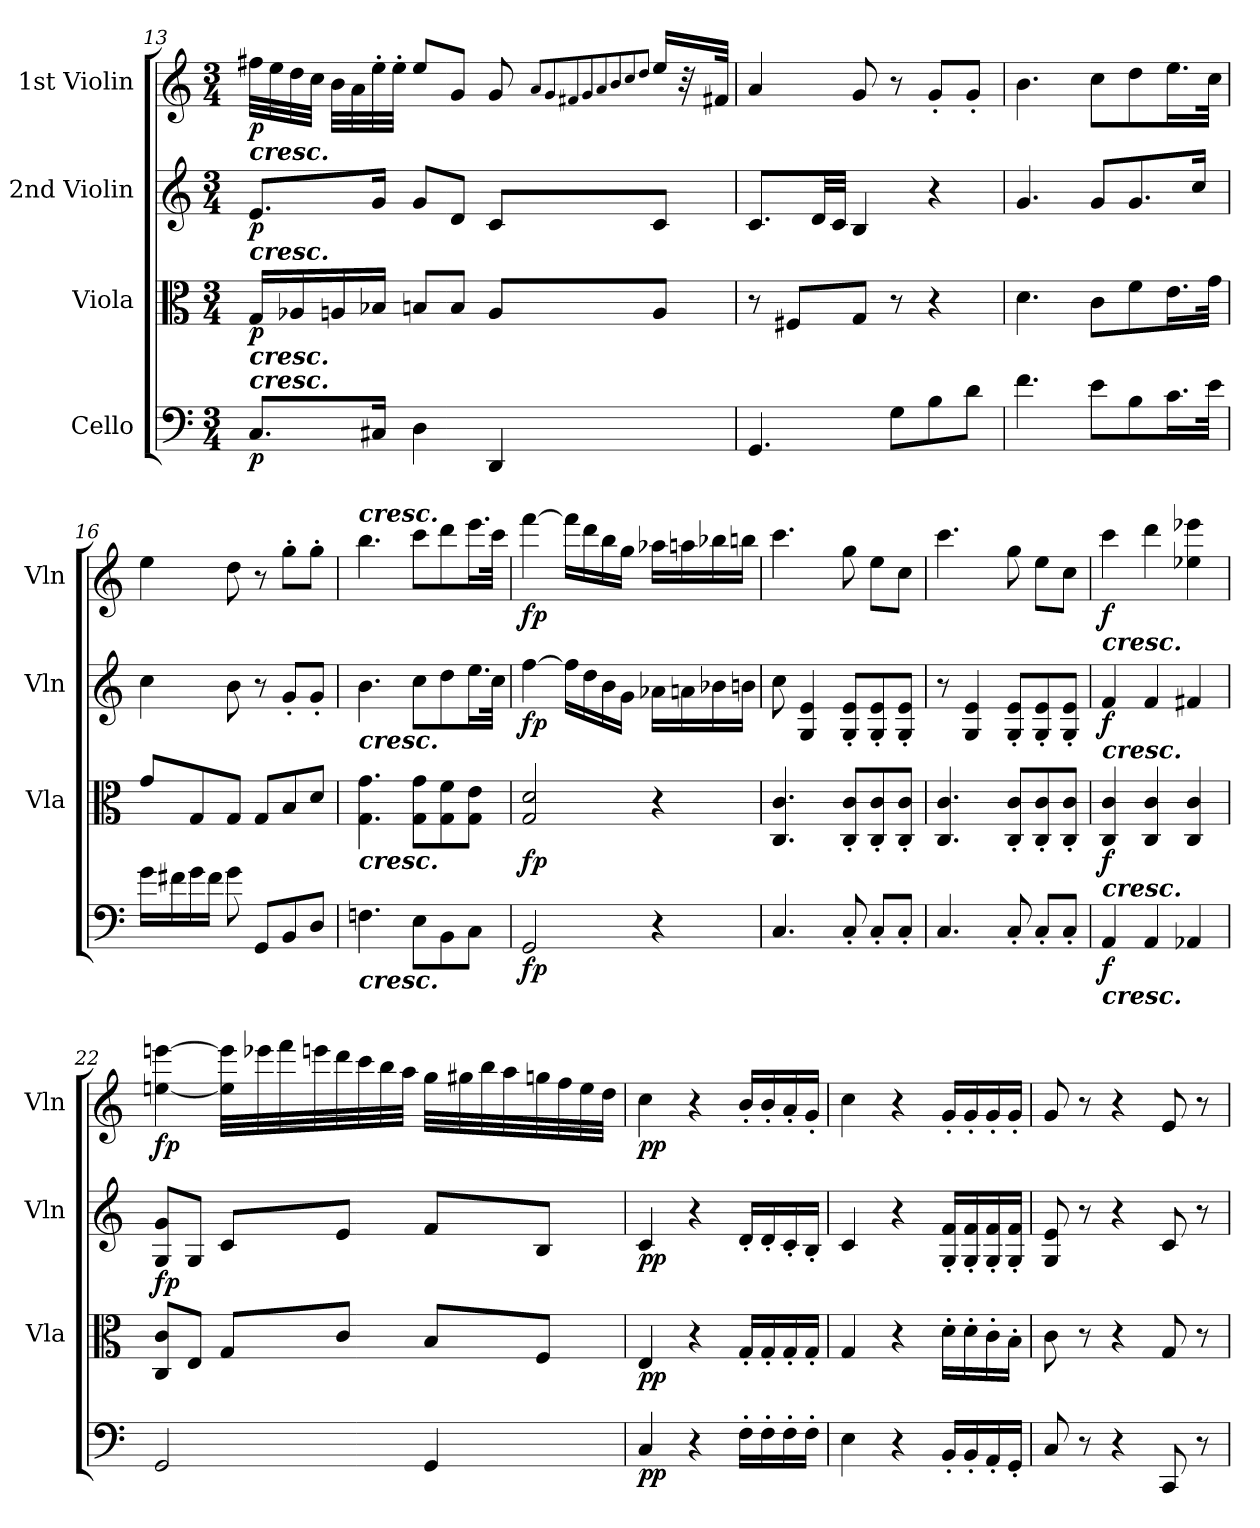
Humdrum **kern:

**kern	**dynam	**kern	**dynam	**kern	**dynam	**kern	**dynam
*part4	*part4	*part3	*part3	*part2	*part2	*part1	*part1
*staff4	*staff4	*staff3	*staff3	*staff2	*staff2	*staff1	*staff1
*I"Cello	*	*I"Viola	*	*I"2nd Violin	*	*I"1st Violin	*
*	*	*I'Vla	*	*I'Vln	*	*I'Vln	*
*clefF4	*	*clefC3	*	*clefG2	*	*clefG2	*
*k[]	*	*k[]	*	*k[]	*	*k[]	*
*M3/4	*	*M3/4	*	*M3/4	*	*M3/4	*
=13	=13	=13	=13	=13	=13	=13	=13
!	!	!	!	!	!	!LO:TX:b:Bi:t=cresc.	!
!	!	!	!	!LO:TX:b:Bi:t=cresc.	!	!	!
!	!	!LO:TX:b:Bi:t=cresc.	!	!	!	!	!
!LO:TX:a:Bi:t=cresc.	!	!	!	!	!	!	!
!	!LO:DY:b	!	!LO:DY:b	!	!LO:DY:b	!	!LO:DY:b
8.C/L	p	16G/LL	p	8.e/L	p	32ff#X\LLL	p
.	.	.	.	.	.	32ee\	.
.	.	16A-X/	.	.	.	32dd\	.
.	.	.	.	.	.	32cc\JJJ	.
.	.	16An/	.	.	.	32b\LLL	.
.	.	.	.	.	.	32a\	.
16C#X/Jk	.	16B-X/JJ	.	16g/Jk	.	32ee'\	.
.	.	.	.	.	.	32ee'\JJJ	.
4D\	.	8Bn/L	.	8g/L	.	8ee/L	.
.	.	8B/J	.	8d/J	.	8g/J	.
4DD/	.	8A/L	.	8c/L	.	8g/	.
.	.	.	.	.	.	8qa/L	.
.	.	.	.	.	.	8qg/	.
.	.	.	.	.	.	8qf#X/	.
.	.	.	.	.	.	8qg/	.
.	.	.	.	.	.	8qa/	.
.	.	.	.	.	.	8qb/	.
.	.	.	.	.	.	8qcc/	.
.	.	.	.	.	.	8qdd/J	.
.	.	8A/J	.	8c/J	.	16ee/LL	.
.	.	.	.	.	.	32r	.
.	.	.	.	.	.	32f#/JJk	.
=14	=14	=14	=14	=14	=14	=14	=14
4.GG/	.	8r	.	8.c/L	.	4a/	.
.	.	8F#X/L	.	.	.	.	.
.	.	.	.	32d/LL	.	.	.
.	.	.	.	32c/JJJ	.	.	.
.	.	8G/J	.	4B/	.	8g/	.
8G\L	.	8r	.	.	.	8r	.
8B\	.	4r	.	4r	.	8g'/L	.
8d\J	.	.	.	.	.	8g'/J	.
=15	=15	=15	=15	=15	=15	=15	=15
4.f\	.	4.d\	.	4.g/	.	4.b\	.
8e\L	.	8c\L	.	8g/L	.	8cc\L	.
8B\	.	8f\	.	8.g/	.	8dd\	.
16.c\L	.	16.e\L	.	.	.	16.ee\L	.
.	.	.	.	16cc/Jk	.	.	.
32e\JJk	.	32g\JJk	.	.	.	32cc\JJk	.
=16	=16	=16	=16	=16	=16	=16	=16
16g\LL	.	8g/L	.	4cc\	.	4ee\	.
16f#X\	.	.	.	.	.	.	.
16g\	.	8G/	.	.	.	.	.
16f#\JJ	.	.	.	.	.	.	.
8g\	.	8G/J	.	8b\	.	8dd\	.
8GG/L	.	8G/L	.	8r	.	8r	.
8BB/	.	8B/	.	8g'/L	.	8gg'\L	.
8D/J	.	8d/J	.	8g'/J	.	8gg'\J	.
=17	=17	=17	=17	=17	=17	=17	=17
!	!	!	!	!	!	!LO:TX:a:Bi:t=cresc.	!
!	!	!	!	!LO:TX:b:Bi:t=cresc.	!	!	!
!	!	!LO:TX:b:Bi:t=cresc.	!	!	!	!	!
!LO:TX:b:Bi:t=cresc.	!	!	!	!	!	!	!
4.Fn\	.	4.G\ 4.g\	.	4.b\	.	4.bb\	.
8E\L	.	8G\ 8g\L	.	8cc\L	.	8ccc\L	.
8BB\	.	8G\ 8f\	.	8dd\	.	8ddd\	.
8C\J	.	8G\ 8e\J	.	16.ee\L	.	16.eee\L	.
.	.	.	.	32cc\JJk	.	32ccc\JJk	.
=18	=18	=18	=18	=18	=18	=18	=18
!	!LO:DY:b	!	!LO:DY:b	!	!LO:DY:b	!	!LO:DY:b
2GG/	fp	2G/ 2d/	fp	[4ff\	fp	[4fff\	fp
.	.	.	.	16ff\LL]	.	16fff\LL]	.
.	.	.	.	16dd\	.	16ddd\	.
.	.	.	.	16b\	.	16bb\	.
.	.	.	.	16g\JJ	.	16gg\JJ	.
4r	.	4r	.	16a-X\LL	.	16aa-X\LL	.
.	.	.	.	16an\	.	16aan\	.
.	.	.	.	16b-X\	.	16bb-X\	.
.	.	.	.	16bn\JJ	.	16bbn\JJ	.
=19	=19	=19	=19	=19	=19	=19	=19
4.C/	.	4.C/ 4.c/	.	8cc\	.	4.ccc\	.
.	.	.	.	4G/ 4e/	.	.	.
8C'/	.	8C/' 8c/'L	.	8G/' 8e/'L	.	8gg\	.
8C'/L	.	8C/' 8c/'	.	8G/' 8e/'	.	8ee\L	.
8C'/J	.	8C/' 8c/'J	.	8G/' 8e/'J	.	8cc\J	.
=20	=20	=20	=20	=20	=20	=20	=20
4.C/	.	4.C/ 4.c/	.	8r	.	4.ccc\	.
.	.	.	.	4G/ 4e/	.	.	.
8C'/	.	8C/' 8c/'L	.	8G/' 8e/'L	.	8gg\	.
8C'/L	.	8C/' 8c/'	.	8G/' 8e/'	.	8ee\L	.
8C'/J	.	8C/' 8c/'J	.	8G/' 8e/'J	.	8cc\J	.
=21	=21	=21	=21	=21	=21	=21	=21
!	!	!	!	!	!	!LO:TX:b:Bi:t=cresc.	!
!	!	!	!	!LO:TX:b:Bi:t=cresc.	!	!	!
!	!	!LO:TX:b:Bi:t=cresc.	!	!	!	!	!
!LO:TX:b:Bi:t=cresc.	!	!	!	!	!	!	!
!	!LO:DY:b	!	!LO:DY:b	!	!LO:DY:b	!	!LO:DY:b
4AA/	f	4C/ 4c/	f	4f/	f	4ccc\	f
4AA/	.	4C/ 4c/	.	4f/	.	4ddd\	.
4AA-X/	.	4C/ 4c/	.	4f#X/	.	4ee-X\ 4eee-X\	.
=22	=22	=22	=22	=22	=22	=22	=22
!	!LO:DY:b	!	!	!	!	!	!
!	!LO:DY:n=1:a	!	!LO:DY:a	!	!	!	!LO:DY:b
2GG/	fp fp	8C/ 8c/L	fp	8G/ 8g/L	.	[4een\ [4eeen\	fp
.	.	8E/J	.	8G/J	.	.	.
.	.	8G/L	.	8c/L	.	32ee\] 32eee\]LLL	.
.	.	.	.	.	.	32eee-X\	.
.	.	.	.	.	.	32fff\	.
.	.	.	.	.	.	32eeen\	.
.	.	8c/J	.	8e/J	.	32ddd\	.
.	.	.	.	.	.	32ccc\	.
.	.	.	.	.	.	32bb\	.
.	.	.	.	.	.	32aa\JJJ	.
4GG/	.	8B/L	.	8f/L	.	32gg\LLL	.
.	.	.	.	.	.	32gg#X\	.
.	.	.	.	.	.	32bb\	.
.	.	.	.	.	.	32aa\	.
.	.	8F/J	.	8B/J	.	32ggn\	.
.	.	.	.	.	.	32ff\	.
.	.	.	.	.	.	32ee\	.
.	.	.	.	.	.	32dd\JJJ	.
=23	=23	=23	=23	=23	=23	=23	=23
!	!LO:DY:b	!	!LO:DY:b	!	!LO:DY:b	!	!LO:DY:b
4C/	pp	4E/	pp	4c/	pp	4cc\	pp
4r	.	4r	.	4r	.	4r	.
16F'\LL	.	16G'/LL	.	16d'/LL	.	16b'/LL	.
16F'\	.	16G'/	.	16d'/	.	16b'/	.
16F'\	.	16G'/	.	16c'/	.	16a'/	.
16F'\JJ	.	16G'/JJ	.	16B'/JJ	.	16g'/JJ	.
=24	=24	=24	=24	=24	=24	=24	=24
4E\	.	4G/	.	4c/	.	4cc\	.
4r	.	4r	.	4r	.	4r	.
16BB'/LL	.	16d'\LL	.	16G/' 16f/'LL	.	16g'/LL	.
16BB'/	.	16d'\	.	16G/' 16f/'	.	16g'/	.
16AA'/	.	16c'\	.	16G/' 16f/'	.	16g'/	.
16GG'/JJ	.	16B'\JJ	.	16G/' 16f/'JJ	.	16g'/JJ	.
=25	=25	=25	=25	=25	=25	=25	=25
8C/	.	8c\	.	8G/ 8e/	.	8g/	.
8r	.	8r	.	8r	.	8r	.
4r	.	4r	.	4r	.	4r	.
8CC/	.	8G/	.	8c/	.	8e/	.
8r	.	8r	.	8r	.	8r	.
=	=	=	=	=	=	=	=
*-	*-	*-	*-	*-	*-	*-	*-
